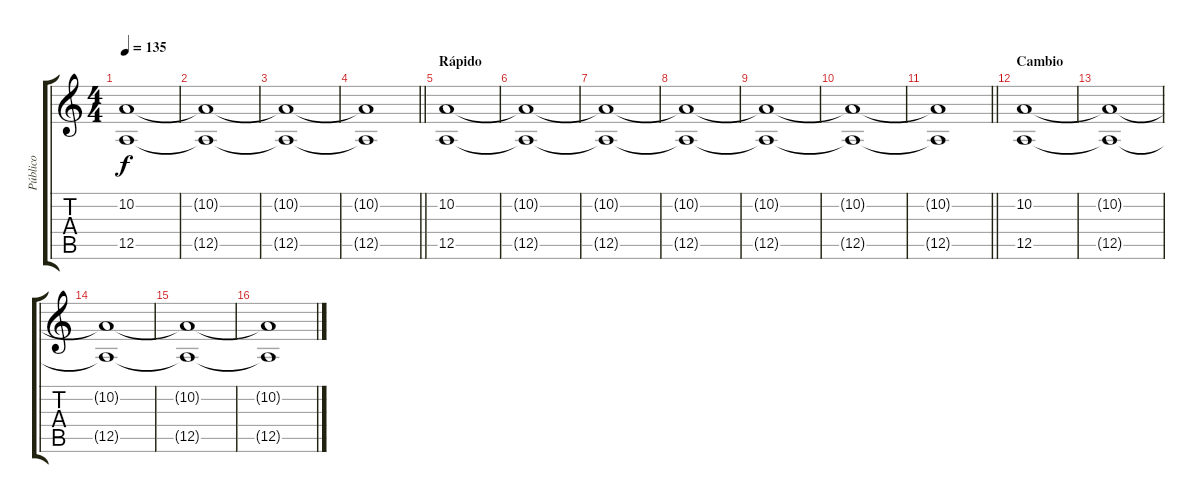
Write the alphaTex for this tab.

\track ("Público" "Público") {instrument applause}
\staff {score tabs}
\tuning (E4 B3 G3 D3 A2 E2) {hide}
\ts (4 4)
\tempo 135
\clef g2
\ks c
(10.2{t} 12.5{t}).1{dy f} |
(10.2{t} 12.5{t}).1 |
(10.2{t} 12.5{t}).1 |
\barLineRight lightlight
(10.2{t} 12.5{t}).1 |
\section ("" "Rápido")
(10.2 12.5).1 |
(10.2{t} 12.5{t}).1 |
(10.2{t} 12.5{t}).1 |
(10.2{t} 12.5{t}).1 |
(10.2{t} 12.5{t}).1 |
(10.2{t} 12.5{t}).1 |
\barLineRight lightlight
(10.2{t} 12.5{t}).1 |
\section ("" "Cambio")
(10.2 12.5).1 |
(10.2{t} 12.5{t}).1 |
(10.2{t} 12.5{t}).1 |
(10.2{t} 12.5{t}).1 |
(10.2{t} 12.5{t}).1
